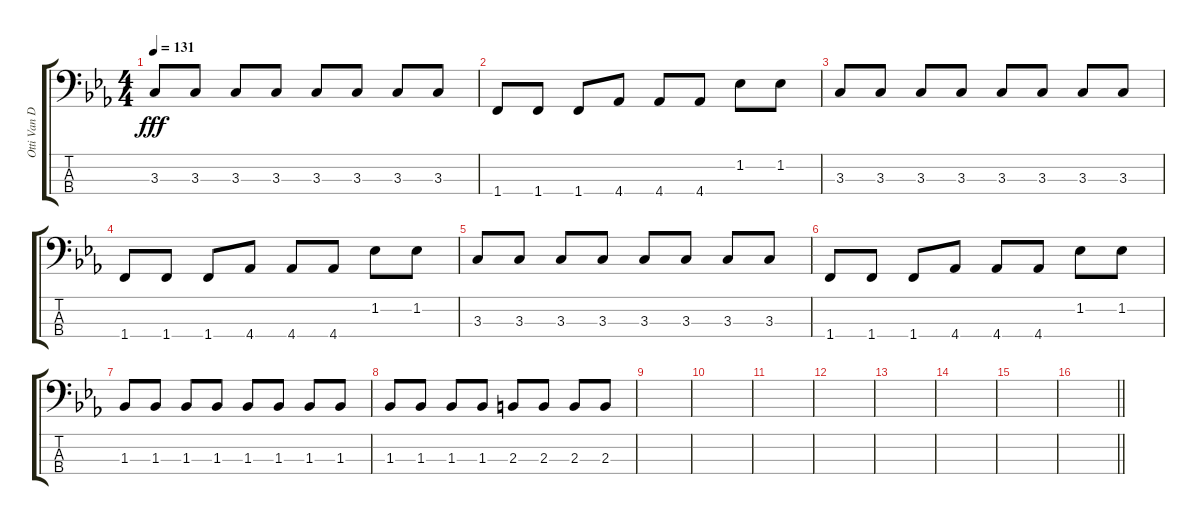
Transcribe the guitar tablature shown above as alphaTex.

\track ("Otti Van Der Werf (Bass)" "Otti Van D") {instrument fretlessbass}
\staff {score tabs}
\tuning (G2 D2 A1 E1) {hide}
\ts (4 4)
\tempo 131
\clef f4
\ks cminor
3.3.8{dy fff} 3.3.8 3.3.8 3.3.8 3.3.8 3.3.8 3.3.8 3.3.8 |
1.4.8 1.4.8 1.4.8 4.4.8 4.4.8 4.4.8 1.2.8 1.2.8 |
3.3.8 3.3.8 3.3.8 3.3.8 3.3.8 3.3.8 3.3.8 3.3.8 |
1.4.8 1.4.8 1.4.8 4.4.8 4.4.8 4.4.8 1.2.8 1.2.8 |
3.3.8 3.3.8 3.3.8 3.3.8 3.3.8 3.3.8 3.3.8 3.3.8 |
1.4.8 1.4.8 1.4.8 4.4.8 4.4.8 4.4.8 1.2.8 1.2.8 |
1.3.8 1.3.8 1.3.8 1.3.8 1.3.8 1.3.8 1.3.8 1.3.8 |
1.3.8 1.3.8 1.3.8 1.3.8 2.3.8 2.3.8 2.3.8 2.3.8 |
|
|
|
|
|
|
|
\barLineRight lightlight
